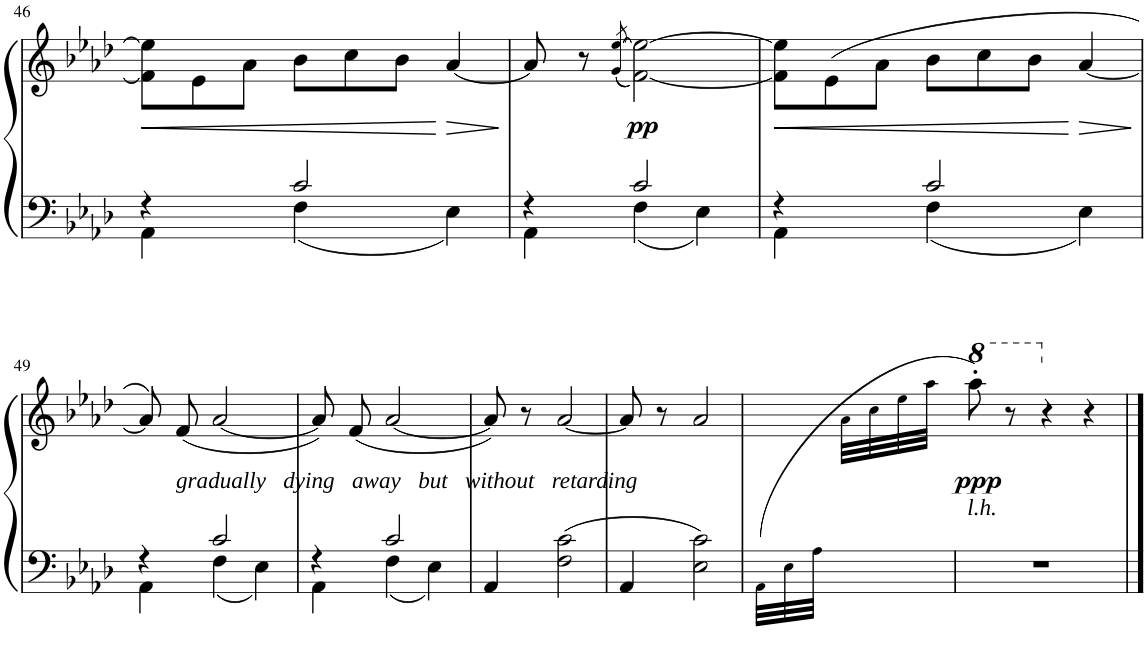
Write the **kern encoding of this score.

**kern	**kern	**dynam
*part1	*part1	*part1
*staff2	*staff1	*staff1/2
*I"Piano	*	*
*I'Pno	*	*
!!LO:PB:g=z
*clefF4	*clefG2	*
*k[b-e-a-d-]	*k[b-e-a-d-]	*
*M3/4	*M3/4	*
=46	=46	=46
*^	*	*
!	!	!	!LO:HP:b
4r	4AA-\	12f\] 12ee-\]L	<
.	.	12e-\	.
.	.	12a-\J	.
*	*	*Xbrackettup	*
2c/	4F\	12b-\L	.
.	.	12cc\	.
.	.	12b-\J	.
!	!	!	!LO:HP:n=1:b
.	4E-\	[4a-/	[ >
*v	*v	*	*
.	.	]
=47	=47	=47
*^	*	*
4r	4AA-\	8a-/]	.
.	.	8r	.
.	.	((8qg/ [8qee-/	.
!	!	!	!LO:DY:b
2c/	4F\	[2f\ 2ee-\_))	pp
.	4E-\	.	.
=48	=48	=48	=48
!	!	!	!LO:HP:b
4r	4AA-\	12f\] 12ee-\]L	<
.	.	(12e-\	.
.	.	12a-\J	.
2c/	4F\	12b-\L	.
.	.	12cc\	.
.	.	12b-\J	.
!	!	!	!LO:HP:n=1:b
.	4E-\	[4a-/	[ >
*v	*v	*	*
.	.	]
!!LO:LB:g=z
=49	=49	=49
*^	*	*
4r	4AA-\	8a-/])	.
!	!	!LO:TX:b:i:t=gradually   dying   away   but   without   retarding	!
.	.	(8f/	.
2c/	4F\	[2a-/	.
.	4E-\	.	.
=50	=50	=50	=50
4r	4AA-\	8a-/])	.
.	.	(8f/	.
2c/	4F\	[2a-/	.
.	4E-\	.	.
*v	*v	*	*
=51	=51	=51
4AA-/	8a-/])	.
.	8r	.
2F\ 2c\	[2a-/	.
=52	=52	=52
4AA-/	8a-/]	.
.	8r	.
2E-\ 2c\	2a-/	.
=53	=53	=53
*	*^	*
(32AA-!\LLL	8.ryy	16.ryy	.
32E-!\	.	.	.
32A-!\JJJ	.	.	.
8ryy	.	32a-!\LLL	.
.	.	32cc!\	.
.	.	32ee-!\	.
.	32ryy	32aa-!\JJJ	.
*	*v	*v	*
=54-	=54-	=54-
*	*8va	*
*	*^	*
!	!LO:TX:b:i:t=l.h.	!	!
!	!	!	!LO:DY:b
*	*v	*v	*
2.r	8aaa-'\)	ppp
.	8r	.
.	4r	.
.	4r	.
*	*X8va	*
==	==	==
*-	*-	*-
